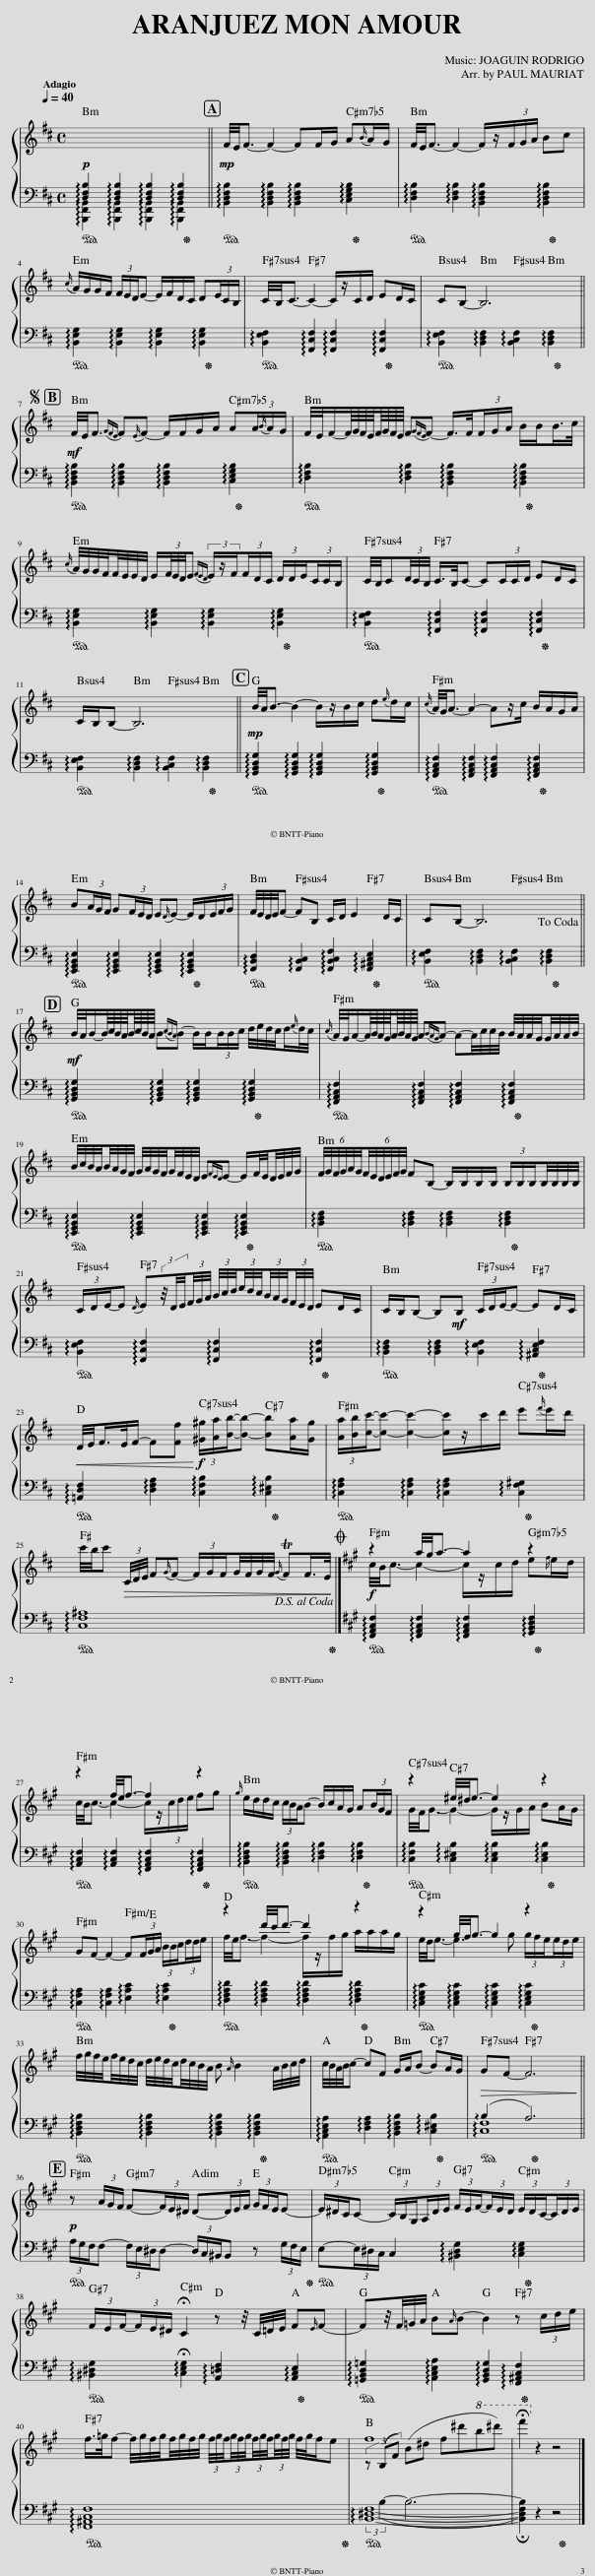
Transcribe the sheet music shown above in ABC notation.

X:1
%%score { ( 1 3 ) | ( 2 4 5 ) }
L:1/8
Q:1/4=40
M:4/4
I:linebreak $
K:Bmin
V:1 treble
V:3 treble
V:2 bass
V:4 bass
V:5 bass
V:1
!p![I:staff +1] !arpeggio![D,F,B,]2 !arpeggio![D,F,B,]2 !arpeggio![D,F,B,]2 !arpeggio![D,F,B,]2 ||!mp![I:staff -1] F/4E/4F3/2- F2- FF/G/ A{B}A/G/ | F/4E/4F3/2- F2- F/z/(3F/G/A/ Bc |${c} A/G/G/F/ (3F/E/D/E- E/F/D/C/ D(3E/C/B,/ | C/4B,/4C3/2- C2- C/z/C/D/ ED/C/ | %5
 CB,- B,6 ||$S!mf! F/4E/4F3/2{GFE} F{E}F- F/F/G/A/ A(3A/{B}A/G/ | F/4E/4F/-F/8G/8F/8E/8F/8G/8F/8E/8 F{GFE}F- F/>F/(3F/G/A/ B/B/B/>c/ |${c} A/4G/4G/4F/4F/4E/4E/4D/4 E/(3F/4E/4D/4E{FED} (3E/z/F/(3F/D/C/ (3D/D/E/(3C/C/B,/ | C/4B,/4C(3D/4C/4B,/4 C/>B,/C- C(3C/C/D/ ED/C/ |$ %10
 C/B,/B,- B,6 ||!mp! B/4A/4B3/2- B2- B/z/B/c/ d{e}d/c/ |{c} A/4G/4A3/2- A2- Az/c/ B/A/G/A/ |$ B(3A/G/F/ G(3F/E/D/ E{D}E- E/D/(3E/F/G/ | F/4E/4D/4E/4F- FB, C/D/ E2 D/C/ | %15
 CB,- B,6!dacoda! ||$!mf! B/4A/4B/-B/8c/8B/8A/8B/8c/8B/8A/8 B({cBA)}B- B/B/(3B/B/c/ d/4e/4d/4c/4d/{e}d/4c/4 |{c} A/4G/4A/-A/8B/8A/8G/8A/8B/8A/8G/8 A{BAG}A- A-A/4c/4c/4B/4 B/4A/4A/4G/4G/4A/4A/4B/4 |$ B/4c/4B/4A/4B/4A/4G/4F/4 G/4A/4G/4F/4G/4F/4E/4D/4 E{FED}E- E/F/4E/4D/4E/4F/4G/4 | (6:4:6F/4G/4F/4G/4A/4G/4(6:4:6F/4E/4D/4E/4F/4G/4 FB,- B,/B,/B,/B,/ (3B,/B,/B,/B,/4B,/4B,/4B,/4 |$ %20
 (3C/D/E/-E{D} E(3z/4D/4E/4(3F/4G/4A/4 (3B/4c/4d/4(3e/4d/4c/4(3B/4A/4G/4(3F/4E/4D/4 ED/C/ | C/B,/B,- B,!mf!B, (3C/D/E/-E- ED/C/ |$!<(! D/4E/<F/E/4F/- F[Ff]!<)!!f! (3[^G^g]/[Aa]/[Bb]/-[Bb]- [Bb][Aa]/[Gg]/ | (3[Aa]/[Bb]/[cc']/-[cc']- [cc']2- [cc']/z/c'/d'/ e'{f'}e'/d'/ |$ c'/4b/4c'!>(! (3C/4D/4E/4 F{G}F- (3F/G/F/G/4F/4G/4F/4{G} TFF/>E/!>)!!D.S.! |] %25
[K:F#min]O!f! z2 a/4g/4a3/2- a2 z2 |$ z2 f/4e/4f3/2- f2 z2 |{g} e/d/d/c/ (3c/B/A/B- B/c/A/G/ A(3B/G/F/ | z2 ^e/4^d/4e3/2- e2 z2 |$ GF- F2- F(3F/G/A/ (3B/B/c/(3d/d/e/ | %30
 z2 d'/4c'/4d'3/2- d'2 z2 | z2 g/4f/4g3/2- g2 z2 |$ f/4g/4f/4e/4f/4e/4d/4c/4 d/4e/4d/4c/4d/4c/4B/4A/4 B{A} B2 A/4B/4c/4d/4 | c/4B/4A/4B/4c- cF G/A/B- BA/G/ |!>(! GF- F6!>)! ||$ %35
!p! z (3A/G/F/ F-(3F/E/^D/ D-(3D/E/F/ (3G/F/E/E- | (3E/^D/C/C- (3C/B,/G,/(3A,/D/E/ (3F/E/F/-(3F/E/D/ (3E/D/C/-(3C/D/E/ |$ (3F/E/F/-(3F/E/^D/ !fermata!C2 z z/4 C/4=D/4E/4 F{E}F- | Fz/4F/4=G/4A/4 B{A}B- B2 z (3c/d/e/ |$ f/>=g/f- f/4g/4f/4g/4f/4g/4f/4g/4 (3f/4g/4f/4(3g/4f/4g/4(3f/4g/4f/4(3g/4f/4g/4 f/4g/4f/e | %40
 f8!8va(! | !fermata!f''2!8va)! z2 z4 |] %42
V:2
!ped! !arpeggio![B,,,F,,B,,]2 !arpeggio![B,,,F,,B,,]2 !arpeggio![B,,,F,,B,,]2 !arpeggio![B,,,F,,B,,]2!ped-up! ||!ped! !arpeggio![B,,D,F,B,]2 !arpeggio![B,,D,F,B,]2 !arpeggio![B,,D,F,B,]2 !arpeggio![C,E,G,B,]2!ped-up! |!ped! !arpeggio![D,F,B,]2 !arpeggio![D,F,B,]2 !arpeggio![B,,D,F,B,]2 !arpeggio![B,,D,F,B,]2!ped-up! |$!ped! !arpeggio![B,,E,G,]2 !arpeggio![B,,E,G,]2 !arpeggio![B,,E,G,]2 !arpeggio![B,,E,G,]2!ped-up! |!ped! !arpeggio![B,,E,F,]2 !arpeggio![F,,C,F,]2 !arpeggio![F,,C,F,]2 !arpeggio![F,,C,F,]2!ped-up! | %5
!ped! !arpeggio![B,,E,F,]2 !arpeggio![B,,D,F,]2 !arpeggio![B,,C,F,]2 !arpeggio![B,,D,F,]2!ped-up! ||$!ped! !arpeggio![B,,D,F,B,]2 !arpeggio![B,,D,F,B,]2 !arpeggio![B,,D,F,B,]2 !arpeggio![C,E,G,B,]2!ped-up! |!ped! !arpeggio![D,F,B,]2 !arpeggio![D,F,B,]2 !arpeggio![B,,D,F,B,]2 !arpeggio![B,,D,F,B,]2!ped-up! |$!ped! !arpeggio![B,,E,G,]2 !arpeggio![B,,E,G,]2 !arpeggio![B,,E,G,]2 !arpeggio![B,,E,G,]2!ped-up! |!ped! !arpeggio![B,,E,F,]2 !arpeggio![F,,C,F,]2 !arpeggio![F,,C,F,]2 !arpeggio![F,,C,F,]2!ped-up! |$ %10
!ped! !arpeggio![B,,E,F,]2 !arpeggio![B,,D,F,]2 !arpeggio![B,,C,F,]2 !arpeggio![B,,D,F,]2!ped-up! ||!ped! !arpeggio![G,,B,,D,G,]2 !arpeggio![G,,B,,D,G,]2 !arpeggio![G,,B,,D,G,]2 !arpeggio![G,,B,,D,G,]2!ped-up! |!ped! !arpeggio![F,,A,,C,F,]2 !arpeggio![F,,A,,C,F,]2 !arpeggio![F,,A,,C,F,]2 !arpeggio![F,,A,,C,F,]2!ped-up! |$!ped! !arpeggio![E,,G,,B,,E,]2 !arpeggio![E,,G,,B,,E,]2 !arpeggio![E,,G,,B,,E,]2 !arpeggio![E,,G,,B,,E,]2!ped-up! |!ped! !arpeggio![F,,B,,D,]2 !arpeggio![F,,B,,C,]2 !arpeggio![F,,B,,C,F,]2 !arpeggio![F,,^A,,C,E,]2!ped-up! | %15
!ped! !arpeggio![B,,E,F,]2 !arpeggio![B,,D,F,]2 !arpeggio![B,,C,F,]2 !arpeggio![B,,D,F,]2!ped-up! ||$!ped! !arpeggio![G,,B,,D,G,]2 !arpeggio![G,,B,,D,G,]2 !arpeggio![G,,B,,D,G,]2 !arpeggio![G,,B,,D,G,]2!ped-up! |!ped! !arpeggio![F,,A,,C,F,]2 !arpeggio![F,,A,,C,F,]2 !arpeggio![F,,A,,C,F,]2 !arpeggio![F,,A,,C,F,]2!ped-up! |$!ped! !arpeggio![E,,G,,B,,E,]2 !arpeggio![E,,G,,B,,E,]2 !arpeggio![E,,G,,B,,E,]2 !arpeggio![E,,G,,B,,E,]2!ped-up! |!ped! !arpeggio![B,,D,F,]2 !arpeggio![B,,D,F,]2 !arpeggio![B,,D,F,]2 !arpeggio![B,,D,F,]2!ped-up! |$ %20
!ped! !arpeggio![B,,E,F,]2 !arpeggio![F,,C,F,]2 !arpeggio![F,,C,F,]2 !arpeggio![F,,C,F,]2!ped-up! |!ped! !arpeggio![B,,D,F,]2 !arpeggio![B,,D,F,]2 !arpeggio![B,,E,F,]2 !arpeggio![^A,,C,E,F,]2!ped-up! |$!ped! !arpeggio![=A,,D,F,]2 !arpeggio![D,F,A,]2 !arpeggio![C,F,B,]2 !arpeggio![C,^E,B,]2!ped-up! |!ped! !arpeggio![C,F,A,]2 !arpeggio![C,F,A,]2 !arpeggio![C,F,A,]2 !arpeggio![C,F,^G,]2!ped-up! |$!ped! !arpeggio![C,F,^A,]8!ped-up! |] %25
[K:F#min]!ped! !arpeggio![F,,A,,C,F,]2 !arpeggio![F,,A,,C,F,]2 !arpeggio![F,,A,,C,F,]2 !arpeggio![G,,B,,D,F,]2!ped-up! |$!ped! !arpeggio![A,,C,F,]2 !arpeggio![A,,C,F,]2 !arpeggio![F,,A,,C,F,]2 !arpeggio![F,,A,,C,F,]2!ped-up! |!ped! !arpeggio![B,,D,F,B,]2 !arpeggio![B,,D,F,B,]2 !arpeggio![D,F,B,]2 !arpeggio![D,F,B,]2!ped-up! |!ped! !arpeggio![C,F,B,]2 !arpeggio![C,^E,B,]2 !arpeggio![C,E,B,]2 !arpeggio![C,E,B,]2!ped-up! |$!ped! !arpeggio![C,F,A,]2 !arpeggio![C,F,A,]2 !arpeggio![E,A,C]2 !arpeggio![E,A,C]2!ped-up! | %30
!ped! !arpeggio![D,F,A,D]2 !arpeggio![D,F,A,D]2 !arpeggio![D,F,A,D]2 !arpeggio![D,F,A,D]2!ped-up! |!ped! !arpeggio![C,E,G,C]2 !arpeggio![C,E,G,C]2 !arpeggio![C,E,G,C]2 !arpeggio![C,E,G,C]2!ped-up! |$!ped! !arpeggio![B,,D,F,B,]2 !arpeggio![B,,D,F,B,]2 !arpeggio![B,,D,F,B,]2 !arpeggio![B,,D,F,B,]2!ped-up! |!ped! !arpeggio![A,,C,E,A,]2 !arpeggio![D,F,A,]2 !arpeggio![B,,D,F,B,]2 !arpeggio![C,^E,B,]2!ped-up! |!ped! (!arpeggio!B,2 A,6)!ped-up! ||$ %35
!ped! (3A,/G,/F,/F,- (3F,/E,/^D,/D,- (3D,/C,/^B,,/B,, z (3G,/F,/E,/!ped-up! |!ped! E,-(3E,/^D,/C,/ C,2 !arpeggio![^B,,D,G,]2 !arpeggio![C,E,G,]2!ped-up! |$!ped! !arpeggio![^B,,^D,G,]2 !arpeggio!!fermata![C,E,G,]2 !arpeggio![A,,=D,F,]2 !arpeggio![A,,C,E,]2!ped-up! |!ped! !arpeggio![=G,,B,,D,=G,]2 !arpeggio![A,,C,E,A,]2 !arpeggio![G,,B,,D,G,]2 !arpeggio![F,,^A,,C,F,]2!ped-up! |$!ped! !arpeggio![F,,^A,,C,F,]8!ped-up! | %40
!ped! (3z[I:staff -1] ((B,F))[I:staff +1] x6 | x8!ped-up! |] %42
V:3
 x8 || x8 | x8 |$ x8 | x8 | %5
 x8 ||$ x8 | x8 |$ x8 | x8 |$ %10
 x8 || x8 | x8 |$ x8 | x8 | %15
 x8 ||$ x8 | x8 |$ x8 | x8 |$ %20
 x8 | x8 |$ x8 | x8 |$ x8 |] %25
[K:F#min] c/4B/4c3/2- c2- c/z/c/d/ e{f}e/d/ |$ c/4B/4c3/2- c2- c/z/(3c/d/e/ fg | x8 | G/4F/4G3/2- G2- G/z/G/A/ BA/G/ |$ x8 | %30
 f/4e/4f3/2- f2- f/z/f/g/ a/a/a/g/ | e/4d/4e3/2- e3 g (3g/f/e/(3e/d/e/ |$ x8 | x8 | x8 ||$ %35
 x8 | x8 |$ x8 | x8 |$ x8 | %40
 x2 (B^d f^d'!8va(!b'^d'') | x2!8va)! x6 |] %42
V:4
 x8 || x8 | x8 |$ x8 | x8 | %5
 x8 ||$ x8 | x8 |$ x8 | x8 |$ %10
 x8 || x8 | x8 |$ x8 | x8 | %15
 x8 ||$ x8 | x8 |$ x8 | x8 |$ %20
 x8 | x8 |$ x8 | x8 |$ x8 |] %25
[K:F#min] x8 |$ x8 | x8 | x8 |$ x8 | %30
 x8 | x8 |$ x8 | x8 | !arpeggio![C,F,]8 ||$ %35
 x8 | x8 |$ x8 | x8 |$ x8 | %40
 !arpeggio![B,,^D,F,]8- | !fermata![B,,D,F,]2 x2 x4 |] %42
V:5
 x8 || x8 | x8 |$ x8 | x8 | %5
 x8 ||$ x8 | x8 |$ x8 | x8 |$ %10
 x8 || x8 | x8 |$ x8 | x8 | %15
 x8 ||$ x8 | x8 |$ x8 | x8 |$ %20
 x8 | x8 |$ x8 | x8 |$ x8 |] %25
[K:F#min] x8 |$ x8 | x8 | x8 |$ x8 | %30
 x8 | x8 |$ x8 | x8 | x8 ||$ %35
 x8 | x8 |$ x8 | x8 |$ x8 | %40
 (3:2:2x (B,2- B,6- | B,2) z2 z4 |] %42
